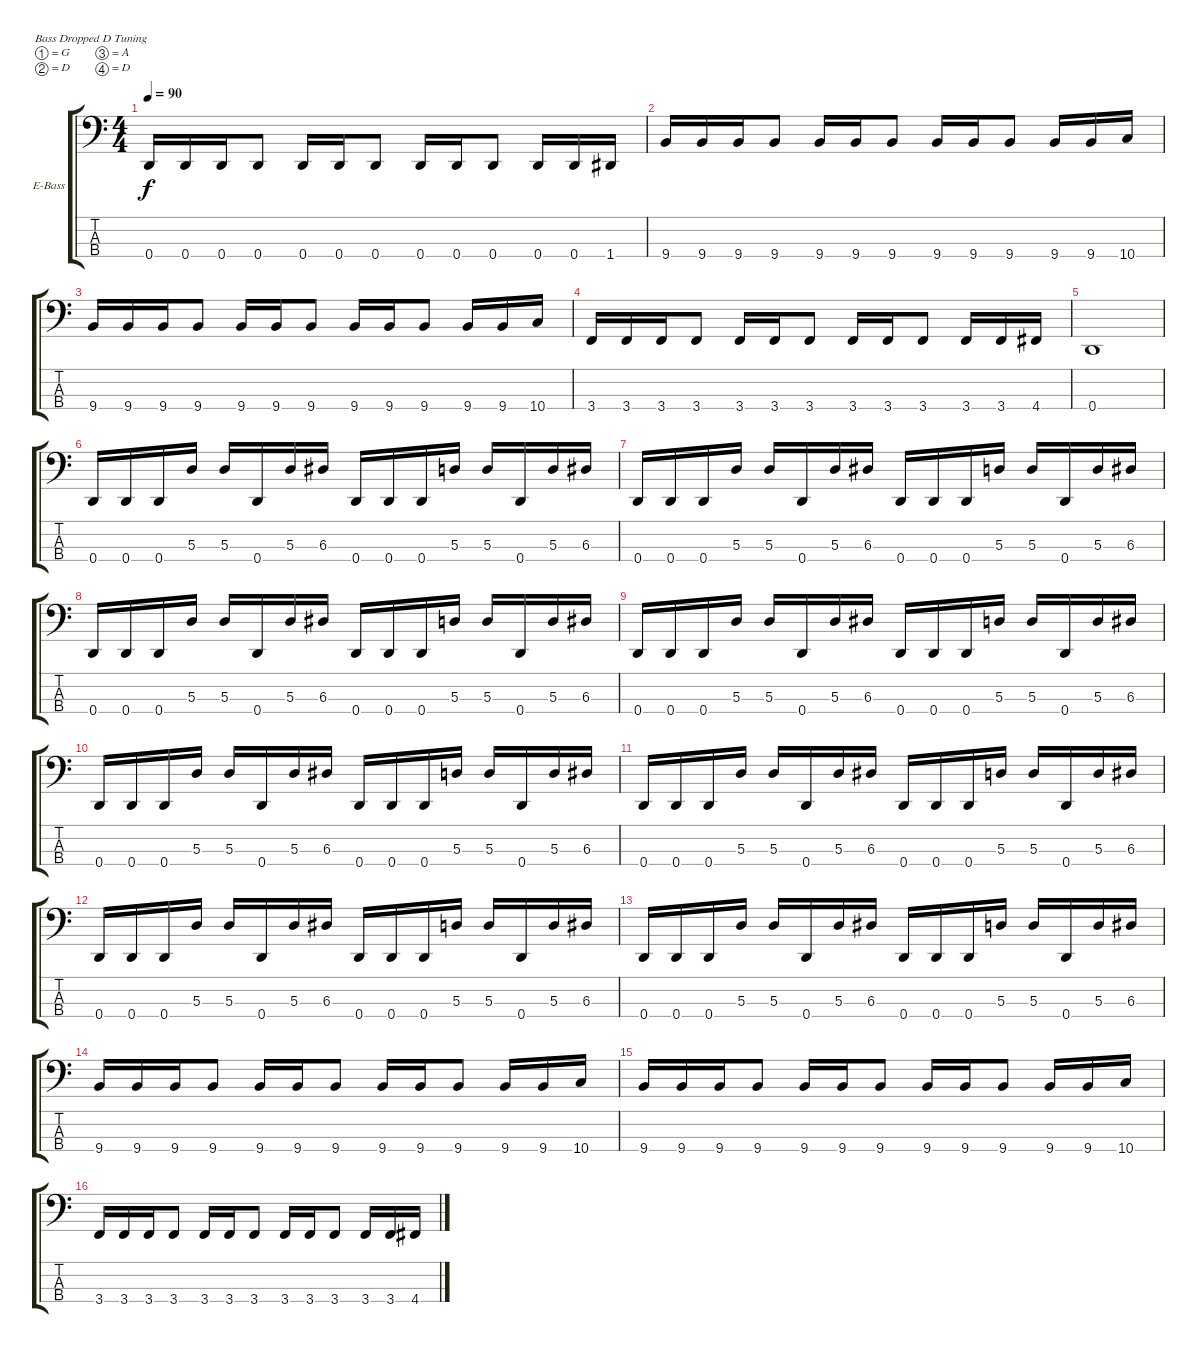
\bracketExtendMode groupsimilarinstruments
\firstSystemTrackNameOrientation horizontal
\otherSystemsTrackNameOrientation horizontal
\track ("Бас-гитара" "E-Bass") {instrument electricbassfinger}
\staff {score tabs}
\tuning (G2 D2 A1 D1)
\ts (4 4)
\tempo 90
\clef f4
\ks c
0.4.16{dy f} 0.4.16 0.4.16 0.4.8 0.4.16 0.4.16 0.4.8 0.4.16 0.4.16 0.4.8 0.4.16 0.4.16 1.4.16 |
9.4.16 9.4.16 9.4.16 9.4.8 9.4.16 9.4.16 9.4.8 9.4.16 9.4.16 9.4.8 9.4.16 9.4.16 10.4.16 |
9.4.16 9.4.16 9.4.16 9.4.8 9.4.16 9.4.16 9.4.8 9.4.16 9.4.16 9.4.8 9.4.16 9.4.16 10.4.16 |
3.4.16 3.4.16 3.4.16 3.4.8 3.4.16 3.4.16 3.4.8 3.4.16 3.4.16 3.4.8 3.4.16 3.4.16 4.4.16 |
0.4.1 |
0.4.16 0.4.16 0.4.16 5.3.16 5.3.16 0.4.16 5.3.16 6.3.16 0.4.16 0.4.16 0.4.16 5.3.16 5.3.16 0.4.16 5.3.16 6.3.16 |
0.4.16 0.4.16 0.4.16 5.3.16 5.3.16 0.4.16 5.3.16 6.3.16 0.4.16 0.4.16 0.4.16 5.3.16 5.3.16 0.4.16 5.3.16 6.3.16 |
0.4.16 0.4.16 0.4.16 5.3.16 5.3.16 0.4.16 5.3.16 6.3.16 0.4.16 0.4.16 0.4.16 5.3.16 5.3.16 0.4.16 5.3.16 6.3.16 |
0.4.16 0.4.16 0.4.16 5.3.16 5.3.16 0.4.16 5.3.16 6.3.16 0.4.16 0.4.16 0.4.16 5.3.16 5.3.16 0.4.16 5.3.16 6.3.16 |
0.4.16 0.4.16 0.4.16 5.3.16 5.3.16 0.4.16 5.3.16 6.3.16 0.4.16 0.4.16 0.4.16 5.3.16 5.3.16 0.4.16 5.3.16 6.3.16 |
0.4.16 0.4.16 0.4.16 5.3.16 5.3.16 0.4.16 5.3.16 6.3.16 0.4.16 0.4.16 0.4.16 5.3.16 5.3.16 0.4.16 5.3.16 6.3.16 |
0.4.16 0.4.16 0.4.16 5.3.16 5.3.16 0.4.16 5.3.16 6.3.16 0.4.16 0.4.16 0.4.16 5.3.16 5.3.16 0.4.16 5.3.16 6.3.16 |
0.4.16 0.4.16 0.4.16 5.3.16 5.3.16 0.4.16 5.3.16 6.3.16 0.4.16 0.4.16 0.4.16 5.3.16 5.3.16 0.4.16 5.3.16 6.3.16 |
9.4.16 9.4.16 9.4.16 9.4.8 9.4.16 9.4.16 9.4.8 9.4.16 9.4.16 9.4.8 9.4.16 9.4.16 10.4.16 |
9.4.16 9.4.16 9.4.16 9.4.8 9.4.16 9.4.16 9.4.8 9.4.16 9.4.16 9.4.8 9.4.16 9.4.16 10.4.16 |
3.4.16 3.4.16 3.4.16 3.4.8 3.4.16 3.4.16 3.4.8 3.4.16 3.4.16 3.4.8 3.4.16 3.4.16 4.4.16
